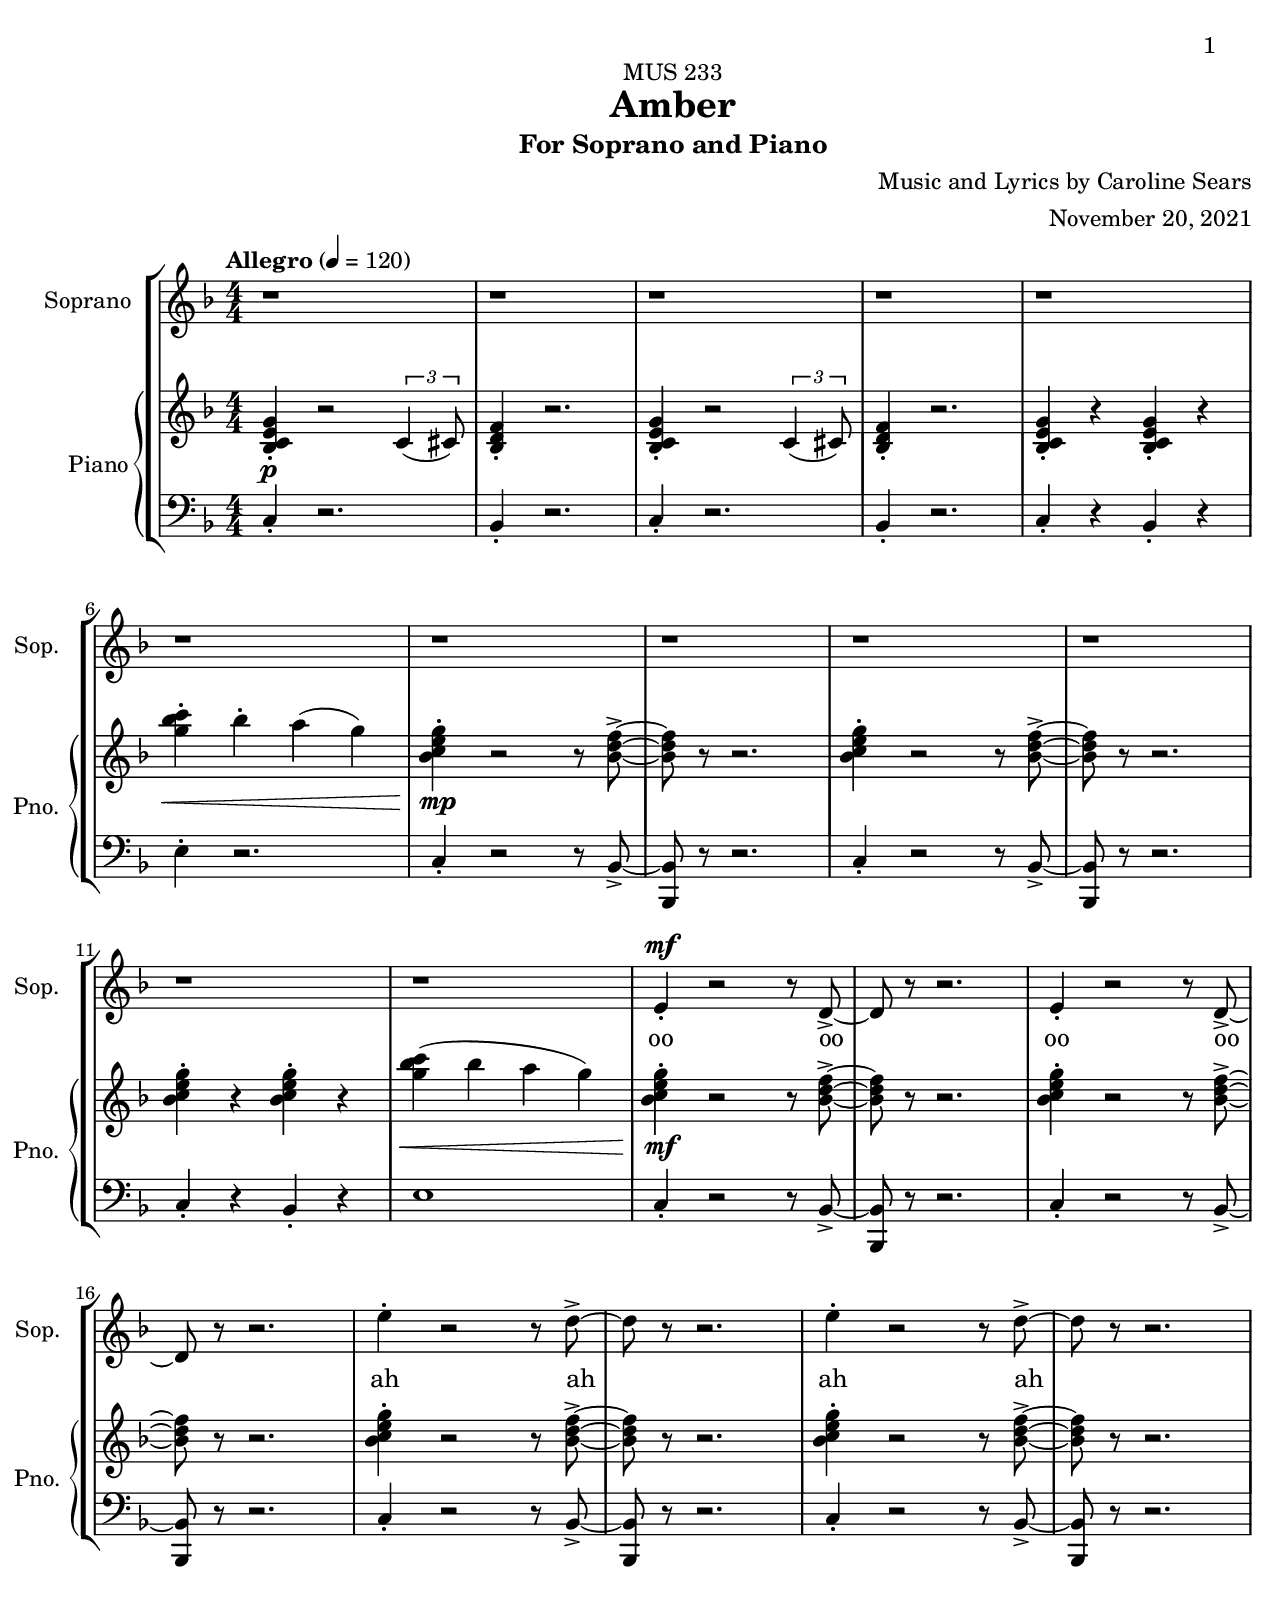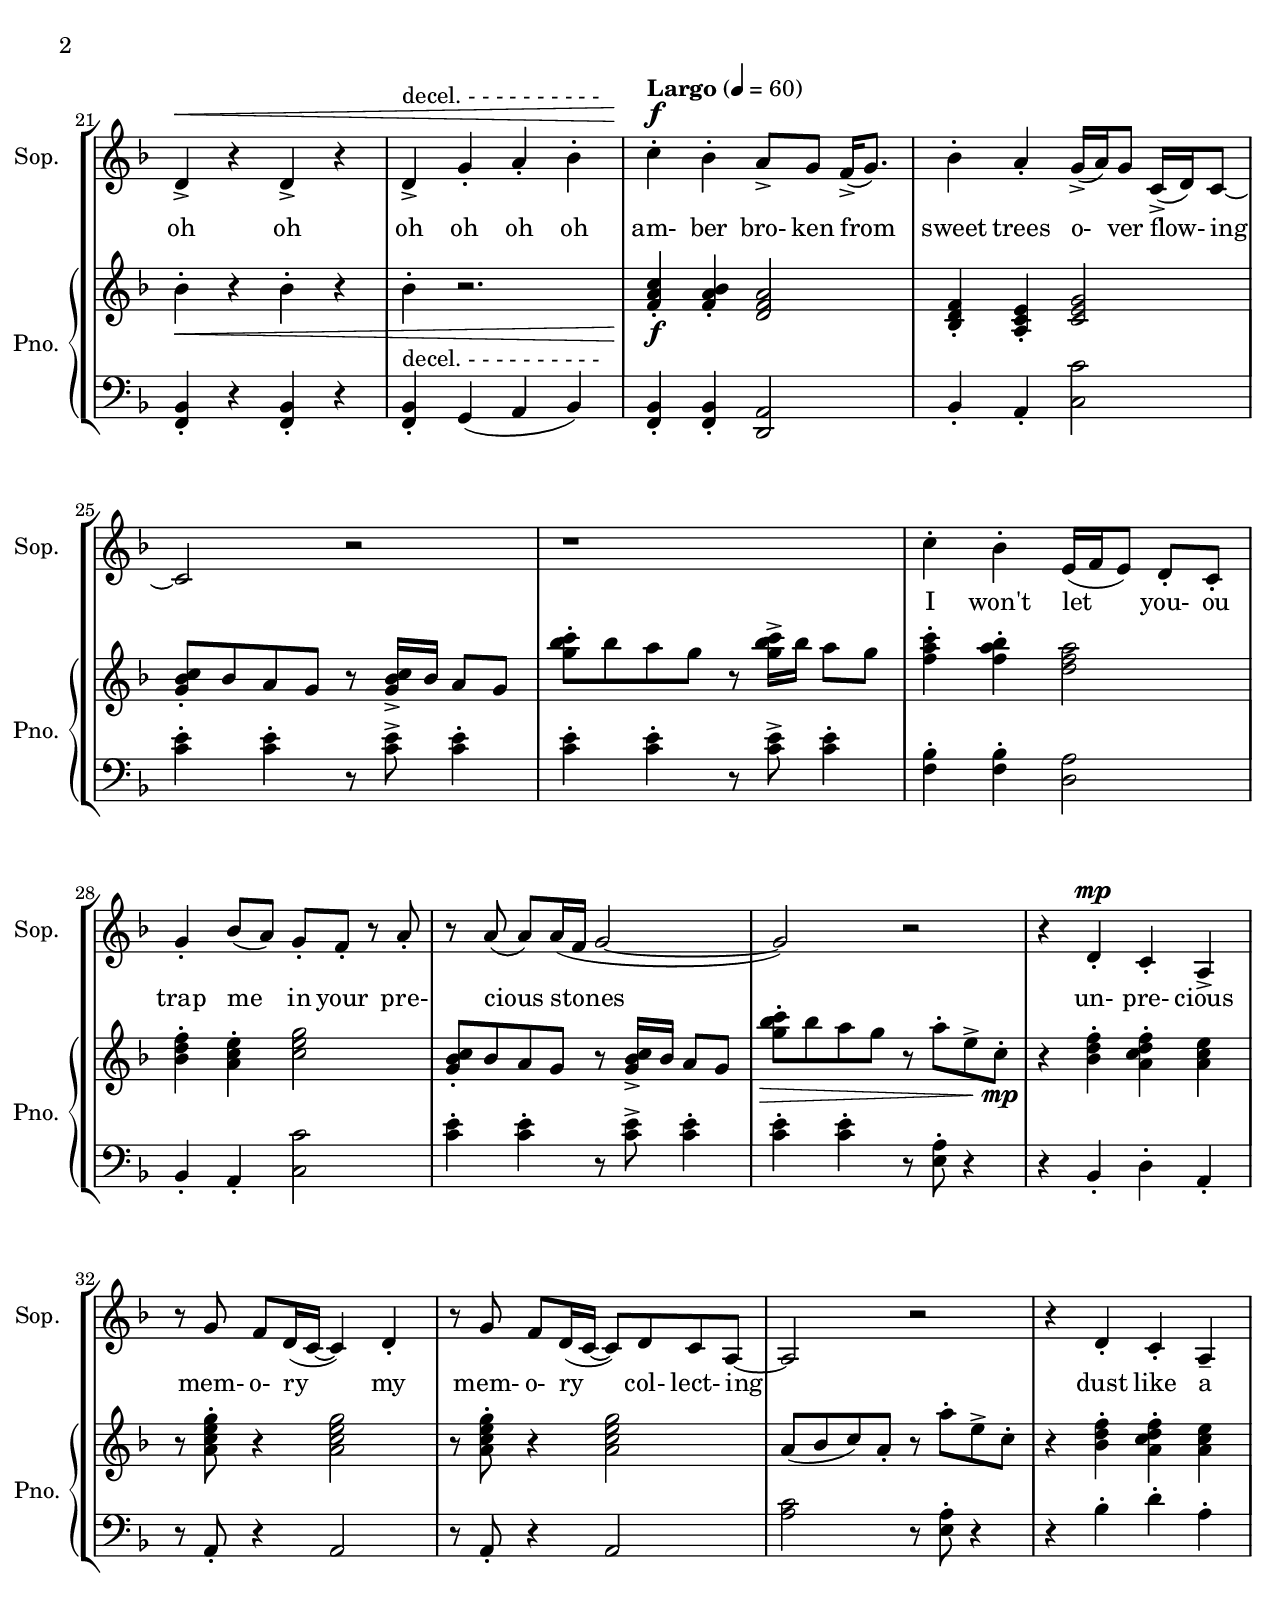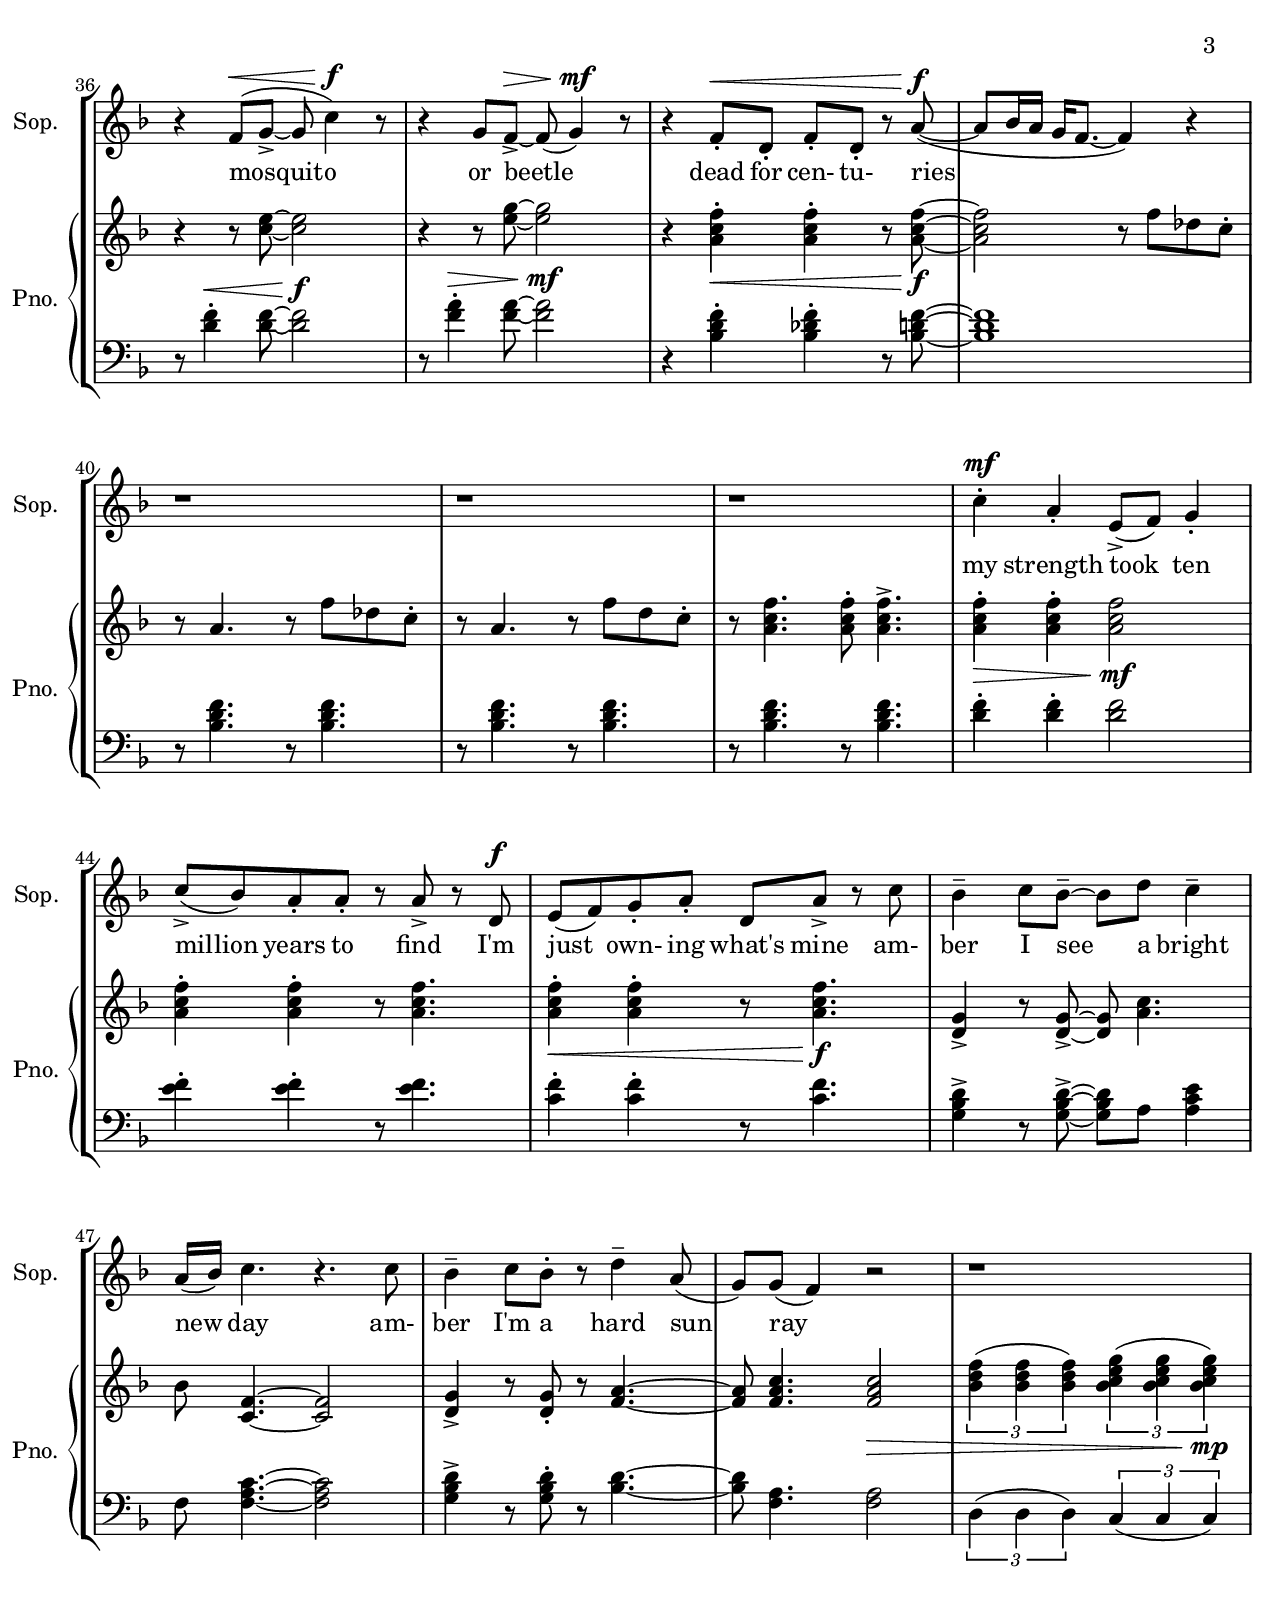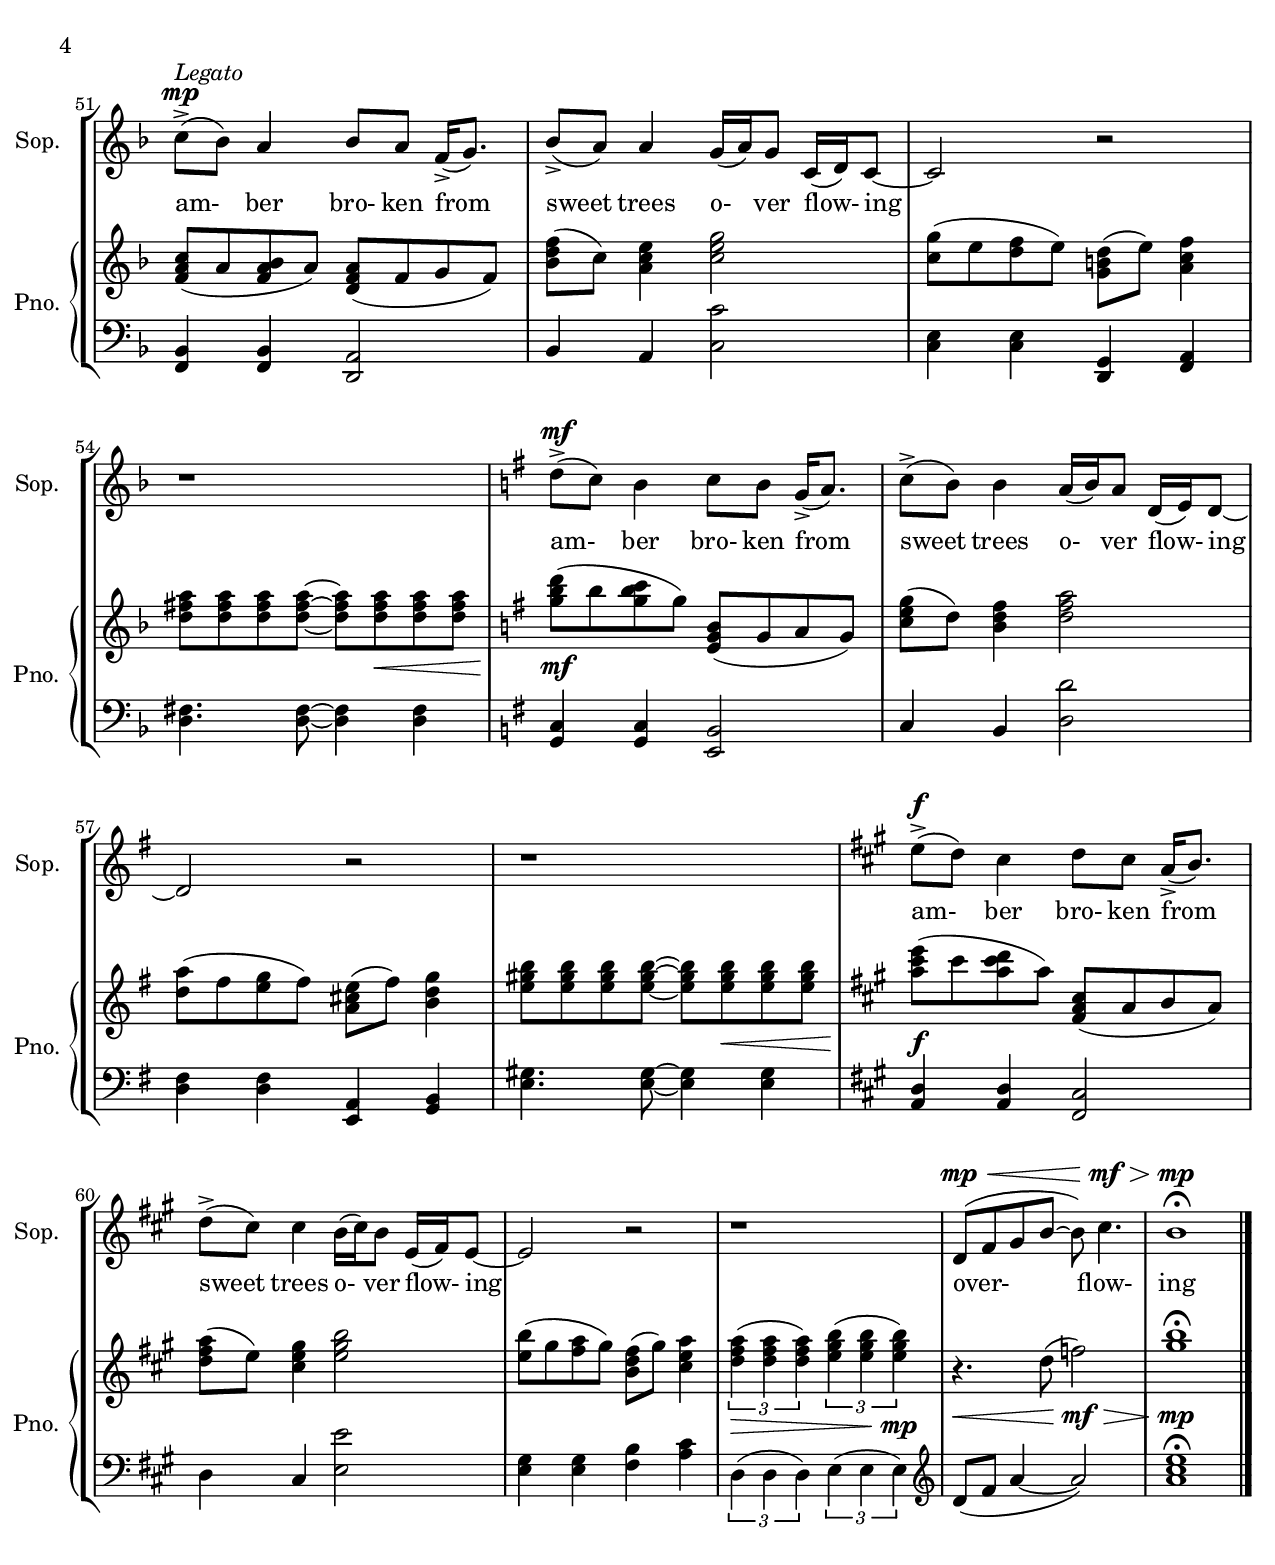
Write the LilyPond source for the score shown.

%%%%%%%%%%%%%%%%%%%% Header + Paper Dimensions %%%%%%%%%%%%%%%%%%%%
\header {
  title = "Amber"
    subtitle = "For Soprano and Piano"
    dedication = "MUS 233"
    composer = "Music and Lyrics by Caroline Sears"
    arranger = "November 20, 2021"
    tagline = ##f

}
\paper {
  #(set-paper-size "ansi a")
  #(define top-margin (* 0.5 in))
  horizontal-shift = 6\mm
  min-systems-per-page = 4
  print-first-page-number = ##t
}

\layout {
  indent = 1.1\cm
  \context {
    \StaffGroup
    \override StaffGrouper.staff-staff-spacing.basic-distance = #4
  }
}

%%%%%%%%%%%%%%%%%%%% Musical/Lyrical Content %%%%%%%%%%%%%%%%%%%%%%%%%%

%%%%% VOICE PART %%%%%%%%%%%
theNotes = \relative c'' {
    \set Staff.midiInstrument = "flute"
    \key f \major 
    \numericTimeSignature \time 4/4
    \tempo "Allegro" 4 = 120
    \dynamicUp

    %%Intro %%
    r1 | r1 |r1 | r1 | r1 | r1 | r1 | r1 | r1 | r1 | r1 | r1 |
    e,4\staccato\mf r2 r8 d8\accent~ |d8 r8 r2. |e4\staccato r2 r8 d8\accent~ |d8 r8 r2. 
    e'4\staccato r2 r8 d8\accent~ |d8 r8 r2. |e4\staccato r2 r8 d8\accent~ |d8 r8 r2. 
    d,4\accent\< r4 d4\accent r4| d4\accent^\markup{"decel. - - - - - - - - - -"}  g4\staccato a4\staccato bes\staccato |


    %% Verse 1 %%

    %bar 23%
    \tempo "Largo" 4 = 60
    c4\staccato\!\f bes4\staccato  a8\accent g8 f16\accent (g8.) | bes4\staccato  a\staccato g16\accent (a16) g8 c,16\accent (d16) c8~ |
    c2 r2 | r1 |
    %bar 27%
     c'4\staccato bes4\staccato  e,16 (f16 e8)  d8\staccato c8\staccato | g'4\staccato bes8 (a) g8\staccato f8\staccato r8 a8\staccato |
    r8 a8 (a) a16 (f16 g2~ | g2) r2 |
    %bar 31%
    r4 d4\mp\staccato c4\staccato a\accent |r8 g'8 f d16 (c16~c4) d4\staccato | r8 g8 f d16 (c16~c8) d8 c8 a~ |a2 r2 |
    %bar 35%
    \override Hairpin.to-barline = ##f
    r4 d4\staccato c4\staccato a4\tenuto | r4 f'8\< (g8\accent~g8 c4\!\f) r8 | r4 g8 f8\>\accent~f8 (g4\!\mf) r8 | r4 f8\staccato\< d\staccato f\staccato d\staccato r8 a'8\!\f(~a8 bes16  a16 
    g f8.~f4)  r4|
    %bar40
     r1 |r1| r1 |
     %bar 43
    c'4\staccato\mf a\staccato e8\accent (f8) g4\staccato | c8\accent (bes) a8\staccato a8\staccato r8 a\accent r8 d,8\f |
    e8 (f) g8\staccato a8\staccato  d,8 a'8\accent r8 c8| bes4\tenuto c8 bes8\tenuto~bes8 d8 c4\tenuto| a16 (bes) c4. r4. c8|
    %bar 48
    bes4\tenuto c8 bes8\staccato r8 d4\tenuto a8 (g8) g8 (f4) r2 | r1 |
    %bar 50
    c'8\mp\accent^\markup{\italic{"Legato"}} (bes8)  a4 bes8 a8 f16\accent (g8.) | bes8\accent (a8) a4 g16 (a16) g8 c,16 (d16) c8~ |
    c2 r2 | r1 |
    %bar 54
    \key g \major
    d'8\accent\mf (c8)  b4 c8 b8 g16\accent (a8.) | c8\accent (b8) b4 a16 (b16) a8 d,16 (e16) d8~ |
    d2 r2 | r1 |
    \key a \major
    %bar 58
    e'8\f\accent (d8)  cis4 d8 cis8 a16\accent (b8.) | d8\accent (cis8) cis4 b16 (cis16) b8 e,16 (fis16) e8~ |
    e2 r2 | r1 |
    %bar 62
    \override Hairpin.to-barline = ##f
    d8\mp\< (fis gis b~b8) cis4.\!\mf\>|b1\!\mp\fermata \bar "|."


    
  }

theWords =  \lyricmode {
      %% Intro %%%
      oo oo oo oo
      ah ah ah ah
      oh oh oh oh oh oh
      %% Verse 1%%%
      am- ber bro- ken from
      sweet trees o- ver flow- ing
      I won't let you- _ou  trap me
      in your pre- cious stones_
      un- pre- cious mem- o- ry my
      mem- o- ry col- lect- ing
      dust like a mosquito or beetle
      dead for cen- tu- ries
      my strength took ten million
      years to find
      I'm just own- ing what's mine
      am- ber I see a bright new day
      am- ber I'm a hard sun ray 

      am- ber bro- ken from
      sweet trees o- ver flow- ing

      am- ber bro- ken from
      sweet trees o- ver flow- ing

      am- ber bro- ken from
      sweet trees o- ver flow- ing

      over- flow- ing



  }

%%%%%% PIANO PART %%%%%%%%%%
righthand =\relative c' {
    \key f \major
    \numericTimeSignature \time 4/4

    %%%%%%%% INTRO %%%%%%%%
    \tempo "Allegro" 4 = 120
    <bes c e g>4\staccato\p r2 \tuplet 3/2 {c4 (cis8)} | <bes d f>4\staccato r2.|
    <bes c e g>4\staccato r2 \tuplet 3/2 {c4 (cis8)} | <bes d f>4\staccato r2.|
    <bes c e g>4\staccato r4 <bes c e g>4\staccato r4|
    <g'' bes c>4\staccato\< bes\staccato a (g) |
    <bes, c e g>4\staccato\!\mp r2 r8 <bes d f>8\accent~|<bes d f>8 r8 r2. |
    <bes c e g>4\staccato r2 r8 <bes d f>8\accent~|<bes d f>8 r8 r2. |
    <bes c e g>4\staccato r4 <bes c e g>4\staccato r4|
    <g' bes c>4\< (bes a g) |
    <bes, c e g>4\!\mf\staccato r2 r8 <bes d f>8\accent~|<bes d f>8 r8 r2. |
    <bes c e g>4\staccato r2 r8 <bes d f>8\accent~|<bes d f>8 r8 r2. |
    <bes c e g>4\staccato r2 r8 <bes d f>8\accent~|<bes d f>8 r8 r2. |
    <bes c e g>4\staccato r2 r8 <bes d f>8\accent~|<bes d f>8 r8 r2. |
    bes4\staccato\< r4 bes4\staccato r4 | bes4\staccato r2. | 
    

    
    %%%% VERSE 1 %%%%%%%%
    \tempo "Largo" 4 = 60

    %bar 23%
    <f a c>4\staccato\!\f <f a bes>\staccato <d f a>2 | <bes d f>4\staccato <a c e>4\staccato  <c e g>2 |
    <g' bes c>8\staccato  bes  a g r8 <g bes c>16\accent bes16 a8 g |<g' bes c>8\staccato  bes  a g r8 <g bes c>16\accent bes16 a8 g |
    %bar 27%
    <f a c>4\staccato <f a bes>\staccato <d f a>2 | <bes d f>4\staccato <a c e>4\staccato  <c e g>2 |
    <g bes c>8\staccato  bes  a g r8 <g bes c>16\accent bes16 a8 g | <g' bes c>8\>\staccato  bes  a g r8 a\staccato e\accent c\!\mp\staccato |
    %bar 31%
    r4 <bes d f>4\staccato <a c d f>4\staccato <a c e> | r8 <a c e g>\staccato r4 <a c e g>2 |  r8 <a c e g>\staccato r4 <a c e g>2 | 
    %bar 34%
    a8 (bes c) a\staccato r8 a'\staccato e\accent c\staccato |r4 <bes d f>4\staccato <a c d f>4\staccato <a c e> |
    r4 r8 <c e>8~<c e>2 | r4 r8 <e g>8~<e g>2 | r4 <a, c f>4\<\staccato <a c f>4\staccato r8 <a c f>8\!\f~| <a c f>2 r8 f'8 des c\staccato|
    %bar 40
    r8 a4. r8 f'8 des c\staccato | r8 a4. r8 f'8 d c\staccato | r8 <a c f>4. <a c f>8\staccato <a c f>4.\accent  |
    <a c f>4\>\staccato <a c f>4\staccato <a c f>2\!\mf |<a c f>4\staccato <a c f>4\staccato r8<a c f>4.| 
    %bar45
    <a c f>4\<\staccato <a c f>4\staccato r8<a c f>4.\!\f| <g d>4\accent r8 <g d>\accent~<g d>8 <a c>4. |
    bes8 <f c>4.~<f c>2 |<g d>4\accent r8 <g d>\staccato r8 <f a>4.~| <f a>8 <f a c>4. <f a c>2\> |
    %bar 50
    \tuplet 3/2 {<bes\mp d f>4 (<bes d f>4 <bes d f>4)} \tuplet 3/2 { <bes c e g>4 (<bes c e g>4 <bes c e g>4)}\!\mp |
    %bar 51
    <f a c>8 (a8 <f a bes>8 a8) <d, f a>8 (f8 g8 f) | <bes d f>8 (c8) <a c e>4 <c e g>2 |
    <c g'>8 (e8 <d f>8 e8) <g, b d > (e'8) <a, c f>4 | <d fis a>8 <d fis a>8 <d fis a>8 <d fis a>8~<d fis a>8 <d fis a>8\< <d fis a>8 <d fis a>8 |
    %bar 55
    \key g \major
    <g b d>8\!\mf (b8 <g b c>8 g8) <e, g b>8 (g8 a8 g) | <c e g>8 (d8) <b d fis>4 <d fis a>2 |
    <d a'>8 (fis8 <e g>8 fis8) <a, cis e > (fis'8) <b, d g>4 | <e gis b>8 <e gis b>8 <e gis b>8 <e gis b>8~<e gis b>8<e gis b>8\< <e gis b>8 <e gis b>8|

    \key a \major 
    <a cis e>8\!\f (cis8 <a cis d>8 a8) <fis, a cis>8 (a8 b8 a) | <d fis a>8 (e8) <cis e gis>4 <e gis b>2 |
    <e b'>8 (gis8 <fis a>8 gis8) <b, d fis > (gis'8) <cis, e a>4 |\tuplet 3/2 {<d fis a>4\> (<d fis a>4 <d fis a>4)} \tuplet 3/2 { <e gis b>4 (<e gis b>4 <e gis b>4)}\!\mp |
    r4. d8 (f2) | <gis b>1\fermata \bar "|."
    



  }

lefthand = \relative c {
    \key f \major
    \numericTimeSignature \time 4/4
    \clef "bass"
    \dynamicUp

    %%%%%%%% INTRO %%%%%%%%
    \tempo "Allegro" 4 = 120
    c4\staccato r2.|bes4\staccato r2. |
    c4\staccato r2.|bes4\staccato r2. |
    c4\staccato r4 bes4\staccato r4|
    e4\staccato r2.|
    c4\staccato r2 r8 bes8~\accent|<bes bes,>8 r8 r2. |
    c4\staccato r2 r8 bes8~\accent|<bes bes,>8 r8 r2. |
    c4\staccato r4 bes4\staccato r4|
    e1|
    c4\staccato r2 r8 bes8~\accent|<bes bes,>8 r8 r2. |
    c4\staccato r2 r8 bes8~\accent|<bes bes,>8 r8 r2. |
    c4\staccato r2 r8 bes8~\accent|<bes bes,>8 r8 r2. |
    c4\staccato r2 r8 bes8~\accent|<bes bes,>8 r8 r2. |
    <bes f>4\staccato r4 <bes f>4\staccato r4 |
    <bes f>4\staccato^\markup{"decel. - - - - - - - - - -"} g4 (a bes) |

    %%%%% VERSE 1 %%%%%%%%%%
    \tempo "Largo" 4 = 60

    %bar 23%
    <f bes>4\staccato <f bes>4\staccato <d a'>2 | bes'4\staccato a4\staccato <c c'>2| 
    <c' e>4\staccato <c e>\staccato r8 <c e>\accent <c e>4\staccato  |
    <c e>4\staccato <c e>\staccato r8 <c e>\accent <c e>4\staccato |
     %bar 27%
     <f, bes>4\staccato <f bes>4\staccato <d a'>2 | bes4\staccato a4\staccato <c c'>2|
     <c' e>4\staccato <c e>\staccato r8 <c e>\accent <c e>4\staccato  |
     <c e>4\staccato <c e>\staccato r8 <a e>8\staccato r4 |
     %bar 31%
      r4 bes,4\staccato d\staccato a\staccato | r8 a8\staccato r4 a2 |r8 a8\staccato r4 a2 |
      %bar 34%
      <a' c>\2 r8 <a e>8\staccato r4 | r4 bes4\staccato d\staccato a\staccato |
      r8 <d f>4\<\staccato <d f>8~ <d f>2\!\f | r8 <f a>4\>\staccato <f a>8~<f a>2\!\mf |
      %bar 38
      r4 <bes, d f>4\staccato <bes des f>4\staccato r8 <bes d f>8~|
      <bes d f>1 | r8 <bes d f>4. r8 <bes d f>4. |  r8 <bes d f>4. r8 <bes d f>4. |r8 <bes d f>4. r8 <bes d f>4. |
      %bar 43
      <d f>4\staccato <d f>\staccato <d f>2 | <e f>4\staccato <e f>\staccato r8 <e f>4.|
      <c f>4\staccato <c f>4\staccato r8 <c f>4. |
      %bar 46
      <g bes d>4\accent r8 <g bes d>8\accent~<g bes d>8 a8 <a c e>4 | f8 <f a c>4.~<f a c>2 | <g bes d>4\accent r8 <g bes d>8\staccato r8 <bes d >4.~|
      <bes d >8 <f a>4. <f a>2 |
      %bar 50
      \tuplet 3/2 {d4 (d d)} \tuplet 3/2 {c4 (c4 c)} |
      %bar 51
      <f, bes>4  < f bes>4 <d a' >2 | bes'4 a4 <c c'>2 |
      <c e>4 <c e>4 <g d>4 <a f>4| <d fis>4. <d fis>8~<d fis>4 <d fis> |
      %bar 55
      \key g \major
      <g, c>4  < g c>4 <e b' >2 | c'4 b4 <d d'>2 |
      <d fis>4 <d fis>4 <a e>4 <b g>4| <e gis>4. <e gis>8~<e gis>4 <e gis> |
      %bar 59
      \key a \major
      <a, d>4  < a d>4 <fis cis' >2 | d'4 cis4 <e e'>2 |
      <e gis>4 <e gis>4 <fis b>4 <a cis>4|\tuplet 3/2 {d,4 (d d)} \tuplet 3/2 {e4 (e4 e)}  |
     \clef "treble"
     \override Hairpin.to-barline = ##f
      d'8\< ( fis a4~a2\!\mf\> ) | <a cis e>1\!\mp\fermata \bar "|."
    
  }

%%%%%%%%%%%%%%%%%%%%%%% Score Setup %%%%%%%%%%%%%%%%%%%%%%%%%%%%%%%%%%%
\score {
\new StaffGroup <<
  \new Staff \with {instrumentName = "Soprano" 
    shortInstrumentName = #"Sop. "
    }
  \new Voice = vocals \theNotes
  \new Lyrics \lyricsto vocals \theWords
  

  \new PianoStaff \with { instrumentName = "Piano" 
    shortInstrumentName = #"Pno. "
    }
  <<
    \new Staff = "upper" \righthand
    \new Staff = "lower" \lefthand
  >>
>>

  \layout {}
  \midi {}
}